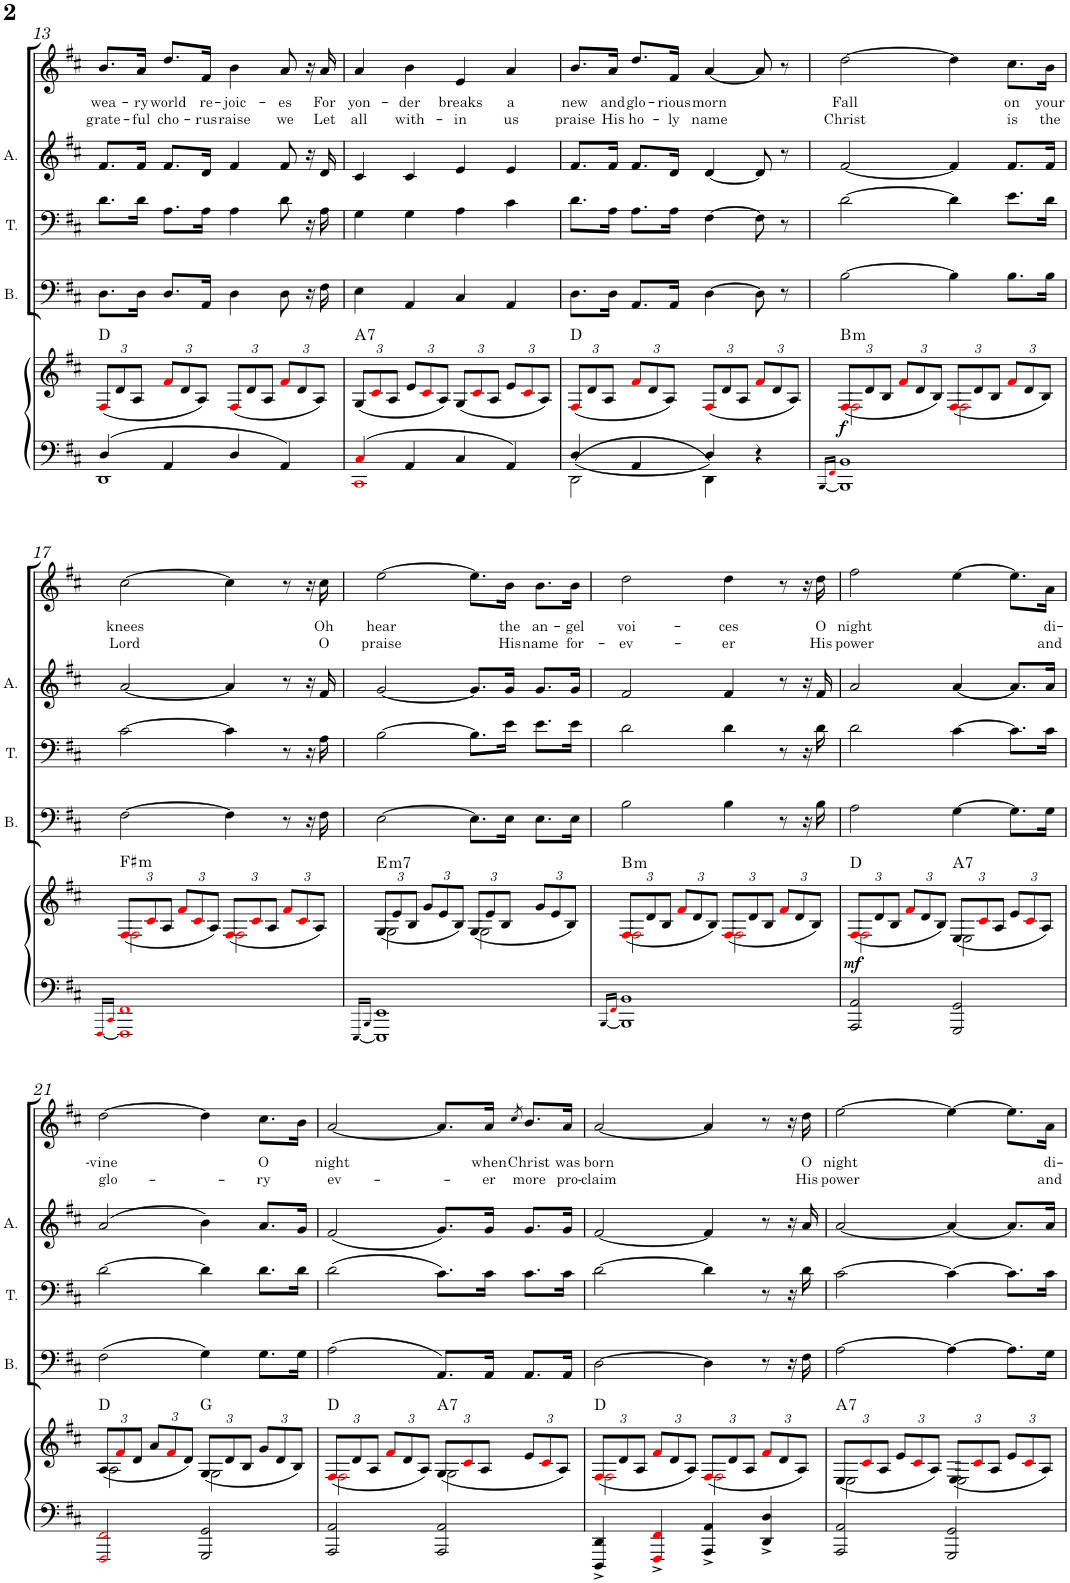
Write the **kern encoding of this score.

**kern	**kern	**dynam	**harte	**kern	**kern	**kern	**kern	**text	**text
*part5	*part5	*part5	*part5	*part4	*part3	*part2	*part1	*part1	*part1
*staff6	*staff5	*staff5/6	*	*staff4	*staff3	*staff2	*staff1	*staff1	*staff1
*I"Piano	*	*	*	*I"バス	*I"テナー	*I"アルト	*I"ソプラノ	*	*
*I'Pno	*	*	*	*	*	*	*	*	*
!!LO:PB:g=z
*clefF4	*clefG2	*	*	*clefF4	*clefF4	*clefG2	*clefG2	*	*
*k[f#c#]	*k[f#c#]	*	*	*k[f#c#]	*k[f#c#]	*k[f#c#]	*k[f#c#]	*	*
*M4/4	*M4/4	*	*	*M4/4	*M4/4	*M4/4	*M4/4	*	*
=13	=13	=13	=13	=13	=13	=13	=13	=13	=13
*^	*	*	*	*	*	*	*	*	*
*	*	*Xbrackettup	*	*	*	*	*	*	*	*
!	!	!	!	!	!	!	!	!	!LO:LY:b	!LO:LY:b
1DD	4D/	(12F#i/L	.	D:maj	8.D\L	8.d\L	8.f#/L	8.b/L	wea-	grate-
.	.	12d/	.	.	.	.	.	.	.	.
.	.	12A/J	.	.	.	.	.	.	.	.
!	!	!	!	!	!	!	!	!	!LO:LY:b	!LO:LY:b
.	.	.	.	.	16D\Jk	16d\Jk	16f#/Jk	16a/Jk	-ry	-ful
!	!	!	!	!	!	!	!	!	!LO:LY:b	!LO:LY:b
.	4AA/	12f#i/L	.	.	8.D/L	8.A\L	8.f#/L	8.dd/L	world	cho-
.	.	12d/	.	.	.	.	.	.	.	.
.	.	12A/J)	.	.	.	.	.	.	.	.
!	!	!	!	!	!	!	!	!	!LO:LY:b	!LO:LY:b
.	.	.	.	.	16AA/Jk	16A\Jk	16d/Jk	16f#/Jk	re-	-rus
!	!	!	!	!	!	!	!	!	!LO:LY:b	!LO:LY:b
.	4D/	(12F#i/L	.	.	4D\	4A\	4f#/	4b\	-joic-	raise
.	.	12d/	.	.	.	.	.	.	.	.
.	.	12A/J	.	.	.	.	.	.	.	.
!	!	!	!	!	!	!	!	!	!LO:LY:b	!LO:LY:b
.	4AA/	12f#i/L	.	.	8D\	8d\	8f#/	8a/	-es	we
.	.	12d/	.	.	.	.	.	.	.	.
.	.	.	.	.	16r	16r	16r	16r	.	.
.	.	12A/J)	.	.	.	.	.	.	.	.
!	!	!	!	!	!	!	!	!	!LO:LY:b	!LO:LY:b
.	.	.	.	.	16F#\	16A\	16d/	16a/	For	Let
=14	=14	=14	=14	=14	=14	=14	=14	=14	=14	=14
!	!	!	!	!LO:H:kt=7	!	!	!	!	!LO:LY:b	!LO:LY:b
1CC#i	4C#i/	(12G/L	.	A:7	4E\	4G\	4c#/	4a/	yon-	all
.	.	12c#i/	.	.	.	.	.	.	.	.
.	.	12A/J	.	.	.	.	.	.	.	.
!	!	!	!	!	!	!	!	!	!LO:LY:b	!LO:LY:b
.	4AA/	12f#/L	.	.	4AA/	4G\	4c#/	4b\	-der	with-
.	.	12c#i/	.	.	.	.	.	.	.	.
.	.	12A/J)	.	.	.	.	.	.	.	.
!	!	!	!	!	!	!	!	!	!LO:LY:b	!LO:LY:b
.	4C#/	(12G/L	.	.	4C#/	4A\	4e/	4e/	breaks	-in
.	.	12c#i/	.	.	.	.	.	.	.	.
.	.	12A/J	.	.	.	.	.	.	.	.
!	!	!	!	!	!	!	!	!	!LO:LY:b	!LO:LY:b
.	4AA/	12e/L	.	.	4AA/	4c#\	4e/	4a/	a	us
.	.	12c#i/	.	.	.	.	.	.	.	.
.	.	12A/J)	.	.	.	.	.	.	.	.
=15	=15	=15	=15	=15	=15	=15	=15	=15	=15	=15
!	!	!	!	!	!	!	!	!	!LO:LY:b	!LO:LY:b
2DD\	4D/	(12F#i/L	.	D:maj	8.D\L	8.d\L	8.f#/L	8.b/L	new	praise
.	.	12d/	.	.	.	.	.	.	.	.
.	.	12A/J	.	.	.	.	.	.	.	.
!	!	!	!	!	!	!	!	!	!LO:LY:b	!LO:LY:b
.	.	.	.	.	16D\Jk	16A\Jk	16f#/Jk	16a/Jk	and	His
!	!	!	!	!	!	!	!	!	!LO:LY:b	!LO:LY:b
.	4AA/	12f#i/L	.	.	8.AA/L	8.A\L	8.f#/L	8.dd/L	glo-	ho-
.	.	12d/	.	.	.	.	.	.	.	.
.	.	12A/J)	.	.	.	.	.	.	.	.
!	!	!	!	!	!	!	!	!	!LO:LY:b	!LO:LY:b
.	.	.	.	.	16AA/Jk	16A\Jk	16d/Jk	16f#/Jk	-rious	-ly
!	!	!	!	!	!	!	!	!	!LO:LY:b	!LO:LY:b
4DD\	4D/	(12F#i/L	.	.	[4D\	[4F#\	[4d/	[4a/	morn	name
.	.	12d/	.	.	.	.	.	.	.	.
.	.	12A/J	.	.	.	.	.	.	.	.
4r	4ryy	12f#i/L	.	.	8D\]	8F#\]	8d/]	8a/]	.	.
.	.	12d/	.	.	.	.	.	.	.	.
.	.	.	.	.	8r	8r	8r	8r	.	.
.	.	12A/J)	.	.	.	.	.	.	.	.
*v	*v	*	*	*	*	*	*	*	*	*
=16	=16	=16	=16	=16	=16	=16	=16	=16	=16
[16qBBB/LL	.	.	.	.	.	.	.	.	.
16qFF#i/JJ	.	.	.	.	.	.	.	.	.
*	*^	*	*	*	*	*	*	*	*
!	!	!	!LO:DY:b	!LO:H:kt=m	!	!	!	!	!LO:LY:b	!LO:LY:b
1BBB] 1BB	2F#i\	(12F#i/L	f	B:min	[2B\	[2d\	[2f#/	[2dd\	Fall	Christ
.	.	12d/	.	.	.	.	.	.	.	.
.	.	12B/J	.	.	.	.	.	.	.	.
.	.	12f#i/L	.	.	.	.	.	.	.	.
.	.	12d/	.	.	.	.	.	.	.	.
.	.	12B/J)	.	.	.	.	.	.	.	.
.	2F#i\	(12F#i/L	.	.	4B\]	4d\]	4f#/]	4dd\]	.	.
.	.	12d/	.	.	.	.	.	.	.	.
.	.	12B/J	.	.	.	.	.	.	.	.
!	!	!	!	!	!	!	!	!	!LO:LY:b	!LO:LY:b
.	.	12f#i/L	.	.	8.B\L	8.e\L	8.f#/L	8.cc#\L	on	is
.	.	12d/	.	.	.	.	.	.	.	.
.	.	12B/J)	.	.	.	.	.	.	.	.
!	!	!	!	!	!	!	!	!	!LO:LY:b	!LO:LY:b
.	.	.	.	.	16B\Jk	16d\Jk	16f#/Jk	16b\Jk	your	the
!!LO:LB:g=z
=17	=17	=17	=17	=17	=17	=17	=17	=17	=17	=17
[16qFFF#i/LL	.	.	.	.	.	.	.	.	.	.
16qCC#i/JJ	.	.	.	.	.	.	.	.	.	.
!	!	!	!	!LO:H:kt=m	!	!	!	!	!LO:LY:b	!LO:LY:b
1FFF#i] 1FF#i	2F#i\	(12F#i/L	.	F#:min	[2F#\	[2c#\	[2a/	[2cc#\	knees	Lord
.	.	12c#i/	.	.	.	.	.	.	.	.
.	.	12A/J	.	.	.	.	.	.	.	.
.	.	12f#i/L	.	.	.	.	.	.	.	.
.	.	12c#i/	.	.	.	.	.	.	.	.
.	.	12A/J)	.	.	.	.	.	.	.	.
.	2F#i\	(12F#i/L	.	.	4F#\]	4c#\]	4a/]	4cc#\]	.	.
.	.	12c#i/	.	.	.	.	.	.	.	.
.	.	12A/J	.	.	.	.	.	.	.	.
.	.	12f#i/L	.	.	8r	8r	8r	8r	.	.
.	.	12c#i/	.	.	.	.	.	.	.	.
.	.	.	.	.	16r	16r	16r	16r	.	.
.	.	12A/J)	.	.	.	.	.	.	.	.
!	!	!	!	!	!	!	!	!	!LO:LY:b	!LO:LY:b
.	.	.	.	.	16F#\	16A\	16f#/	16cc#\	Oh	O
=18	=18	=18	=18	=18	=18	=18	=18	=18	=18	=18
[16qEEE/LL	.	.	.	.	.	.	.	.	.	.
16qBBB/JJ	.	.	.	.	.	.	.	.	.	.
!	!	!	!	!LO:H:kt=m7	!	!	!	!	!LO:LY:b	!LO:LY:b
1EEE] 1EE	2G\	(12G/L	.	E:min7	[2E\	[2B\	[2g/	[2ee\	hear	praise
.	.	12e/	.	.	.	.	.	.	.	.
.	.	12B/J	.	.	.	.	.	.	.	.
.	.	12g/L	.	.	.	.	.	.	.	.
.	.	12e/	.	.	.	.	.	.	.	.
.	.	12B/J)	.	.	.	.	.	.	.	.
.	2G\	(12G/L	.	.	8.E\L]	8.B\L]	8.g/L]	8.ee\L]	.	.
.	.	12e/	.	.	.	.	.	.	.	.
.	.	12B/J	.	.	.	.	.	.	.	.
!	!	!	!	!	!	!	!	!	!LO:LY:b	!LO:LY:b
.	.	.	.	.	16E\Jk	16e\Jk	16g/Jk	16b\Jk	the	His
!	!	!	!	!	!	!	!	!	!LO:LY:b	!LO:LY:b
.	.	12g/L	.	.	8.E\L	8.e\L	8.g/L	8.b\L	an-	name
.	.	12e/	.	.	.	.	.	.	.	.
.	.	12B/J)	.	.	.	.	.	.	.	.
!	!	!	!	!	!	!	!	!	!LO:LY:b	!LO:LY:b
.	.	.	.	.	16E\Jk	16e\Jk	16g/Jk	16b\Jk	-gel	for-
=19	=19	=19	=19	=19	=19	=19	=19	=19	=19	=19
[16qBBB/LL	.	.	.	.	.	.	.	.	.	.
16qFF#i/JJ	.	.	.	.	.	.	.	.	.	.
!	!	!	!	!LO:H:kt=m	!	!	!	!	!LO:LY:b	!LO:LY:b
1BBB] 1BB	2F#i\	(12F#i/L	.	B:min	2B\	2d\	2f#/	2dd\	voi-	-ev-
.	.	12d/	.	.	.	.	.	.	.	.
.	.	12B/J	.	.	.	.	.	.	.	.
.	.	12f#i/L	.	.	.	.	.	.	.	.
.	.	12d/	.	.	.	.	.	.	.	.
.	.	12B/J)	.	.	.	.	.	.	.	.
!	!	!	!	!	!	!	!	!	!LO:LY:b	!LO:LY:b
.	2F#i\	(12F#i/L	.	.	4B\	4d\	4f#/	4dd\	-ces	-er
.	.	12d/	.	.	.	.	.	.	.	.
.	.	12B/J	.	.	.	.	.	.	.	.
.	.	12f#i/L	.	.	8r	8r	8r	8r	.	.
.	.	12d/	.	.	.	.	.	.	.	.
.	.	.	.	.	16r	16r	16r	16r	.	.
.	.	12B/J)	.	.	.	.	.	.	.	.
!	!	!	!	!	!	!	!	!	!LO:LY:b	!LO:LY:b
.	.	.	.	.	16B\	16d\	16f#/	16dd\	O	His
=20	=20	=20	=20	=20	=20	=20	=20	=20	=20	=20
!	!	!	!LO:DY:b	!	!	!	!	!	!LO:LY:b	!LO:LY:b
2AAA/ 2AA/	2F#i\	(12F#i/L	mf	D:maj	2A\	2d\	2a/	2ff#\	night	power
.	.	12d/	.	.	.	.	.	.	.	.
.	.	12B/J	.	.	.	.	.	.	.	.
.	.	12f#i/L	.	.	.	.	.	.	.	.
.	.	12d/	.	.	.	.	.	.	.	.
.	.	12B/J)	.	.	.	.	.	.	.	.
!	!	!	!	!LO:H:kt=7	!	!	!	!	!	!
2GGG/ 2GG/	2E\	(12E/L	.	A:7	[4G\	[4c#\	[4a/	[4ee\	.	.
.	.	12c#i/	.	.	.	.	.	.	.	.
.	.	12A/J	.	.	.	.	.	.	.	.
.	.	12e/L	.	.	8.G\L]	8.c#\L]	8.a/L]	8.ee\L]	.	.
.	.	12c#i/	.	.	.	.	.	.	.	.
.	.	12A/J)	.	.	.	.	.	.	.	.
!	!	!	!	!	!	!	!	!	!LO:LY:b	!LO:LY:b
.	.	.	.	.	16G\Jk	16c#\Jk	16a/Jk	16a\Jk	di-	and
!!LO:LB:g=z
=21	=21	=21	=21	=21	=21	=21	=21	=21	=21	=21
!	!	!	!	!	!	!	!	!	!LO:LY:b	!LO:LY:b
2FFF#i/ 2FF#i/	2A\	(12A/L	.	D:maj	(2F#\	[2d\	(2a/	[2dd\	-vine	glo-
.	.	12f#i/	.	.	.	.	.	.	.	.
.	.	12d/J	.	.	.	.	.	.	.	.
.	.	12a/L	.	.	.	.	.	.	.	.
.	.	12f#i/	.	.	.	.	.	.	.	.
.	.	12d/J)	.	.	.	.	.	.	.	.
2GGG/ 2GG/	2G\	(12G/L	.	G:maj	4G\)	4d\]	4b\)	4dd\]	.	.
.	.	12d/	.	.	.	.	.	.	.	.
.	.	12B/J	.	.	.	.	.	.	.	.
!	!	!	!	!	!	!	!	!	!LO:LY:b	!LO:LY:b
.	.	12g/L	.	.	8.G\L	8.d\L	8.a/L	8.cc#\L	O	-ry
.	.	12d/	.	.	.	.	.	.	.	.
.	.	12B/J)	.	.	.	.	.	.	.	.
.	.	.	.	.	16G\Jk	16d\Jk	16g/Jk	16b\Jk	.	.
=22	=22	=22	=22	=22	=22	=22	=22	=22	=22	=22
!	!	!	!	!	!	!	!	!	!LO:LY:b	!LO:LY:b
2AAA/ 2AA/	2F#i\	(12F#i/L	.	D:maj	(2A\	(2d\	(2f#/	[2a/	night	ev-
.	.	12d/	.	.	.	.	.	.	.	.
.	.	12A/J	.	.	.	.	.	.	.	.
.	.	12f#i/L	.	.	.	.	.	.	.	.
.	.	12d/	.	.	.	.	.	.	.	.
.	.	12A/J)	.	.	.	.	.	.	.	.
!	!	!	!	!LO:H:kt=7	!	!	!	!	!	!
2AAA/ 2AA/	2G\	(12G/L	.	A:7	8.AA/L)	8.c#\L)	8.g/L)	8.a/L]	.	.
.	.	12c#i/	.	.	.	.	.	.	.	.
.	.	12A/J	.	.	.	.	.	.	.	.
!	!	!	!	!	!	!	!	!	!LO:LY:b	!LO:LY:b
.	.	.	.	.	16AA/Jk	16c#\Jk	16g/Jk	16a/Jk	when	-er
.	.	.	.	.	.	.	.	8qcc#/	.	.
!	!	!	!	!	!	!	!	!	!LO:LY:b	!LO:LY:b
.	.	12e/L	.	.	8.AA/L	8.c#\L	8.g/L	8.b/L	Christ	more
.	.	12c#i/	.	.	.	.	.	.	.	.
.	.	12A/J)	.	.	.	.	.	.	.	.
!	!	!	!	!	!	!	!	!	!LO:LY:b	!LO:LY:b
.	.	.	.	.	16AA/Jk	16c#\Jk	16g/Jk	16a/Jk	was	pro-
=23	=23	=23	=23	=23	=23	=23	=23	=23	=23	=23
!	!	!	!	!	!	!	!	!	!LO:LY:b	!LO:LY:b
4DDD/^ 4DD/^	2F#i\	(12F#i/L	.	D:maj	[2D\	[2d\	[2f#/	[2a/	born	-claim
.	.	12d/	.	.	.	.	.	.	.	.
.	.	12A/J	.	.	.	.	.	.	.	.
4FFF#i/^ 4FF#i/^	.	12f#i/L	.	.	.	.	.	.	.	.
.	.	12d/	.	.	.	.	.	.	.	.
.	.	12A/J)	.	.	.	.	.	.	.	.
4AAA/^ 4AA/^	2F#i\	(12F#i/L	.	.	4D\]	4d\]	4f#/]	4a/]	.	.
.	.	12d/	.	.	.	.	.	.	.	.
.	.	12A/J	.	.	.	.	.	.	.	.
4DD/^ 4D/^	.	12f#i/L	.	.	8r	8r	8r	8r	.	.
.	.	12d/	.	.	.	.	.	.	.	.
.	.	.	.	.	16r	16r	16r	16r	.	.
.	.	12A/J)	.	.	.	.	.	.	.	.
!	!	!	!	!	!	!	!	!	!LO:LY:b	!LO:LY:b
.	.	.	.	.	16F#\	16d\	16a/	16dd\	O	His
=24	=24	=24	=24	=24	=24	=24	=24	=24	=24	=24
!	!	!	!	!LO:H:kt=7	!	!	!	!	!LO:LY:b	!LO:LY:b
2AAA/ 2AA/	2E\	(12E/L	.	A:7	[2A\	[2c#\	[2a/	[2ee\	night	power
.	.	12c#i/	.	.	.	.	.	.	.	.
.	.	12A/J	.	.	.	.	.	.	.	.
.	.	12e/L	.	.	.	.	.	.	.	.
.	.	12c#i/	.	.	.	.	.	.	.	.
.	.	12A/J)	.	.	.	.	.	.	.	.
2GGG/ 2GG/	2E\	(12E/L	.	.	4A\_	4c#\_	4a/_	4ee\_	.	.
.	.	12c#i/	.	.	.	.	.	.	.	.
.	.	12A/J	.	.	.	.	.	.	.	.
.	.	12e/L	.	.	8.A\L]	8.c#\L]	8.a/L]	8.ee\L]	.	.
.	.	12c#i/	.	.	.	.	.	.	.	.
.	.	12A/J)	.	.	.	.	.	.	.	.
!	!	!	!	!	!	!	!	!	!LO:LY:b	!LO:LY:b
.	.	.	.	.	16G\Jk	16c#\Jk	16a/Jk	16a\Jk	di-	and
*	*v	*v	*	*	*	*	*	*	*	*
=	=	=	=	=	=	=	=	=	=
*-	*-	*-	*-	*-	*-	*-	*-	*-	*-
